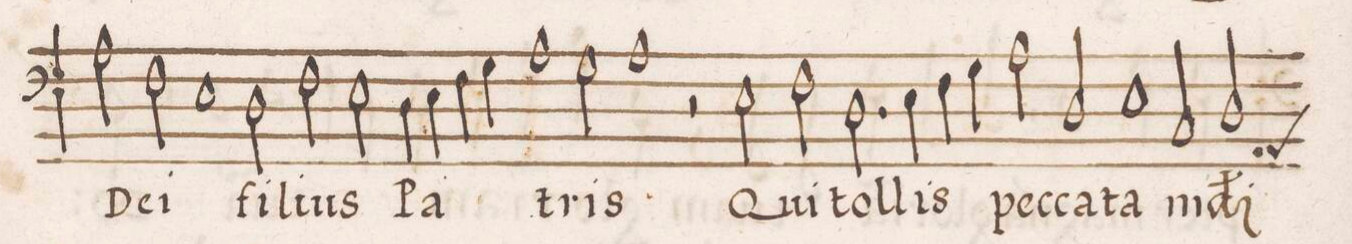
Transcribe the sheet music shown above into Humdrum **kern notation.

**kern	**text
*I"BASSVS	*
*clefF4	*
*k[]	*
*met(c|)	*
*M2/1	*
2A\	De-
2F\	-i
1E	.
=49-	=49-
2D\	fi-
2F\	-li-
2E\	-us
4D\	Pa-
4E\	.
=50-	=50-
4F\	.
4G\	.
1A	.
2G\	-tris
=51-	=51-
1A	.
2r	.
2E\	Qui
=52-	=52-
2F\	.
2.D\	tol-
4E\	-lis
4F\	.
4G\	.
=53-	=53-
2A\	pec-
2D/	-ca-
1E	-ta
=54-	=54-
2C/	m(un)-
*custos:AA	*
2D/	-di
*	*ij
*-	*-
